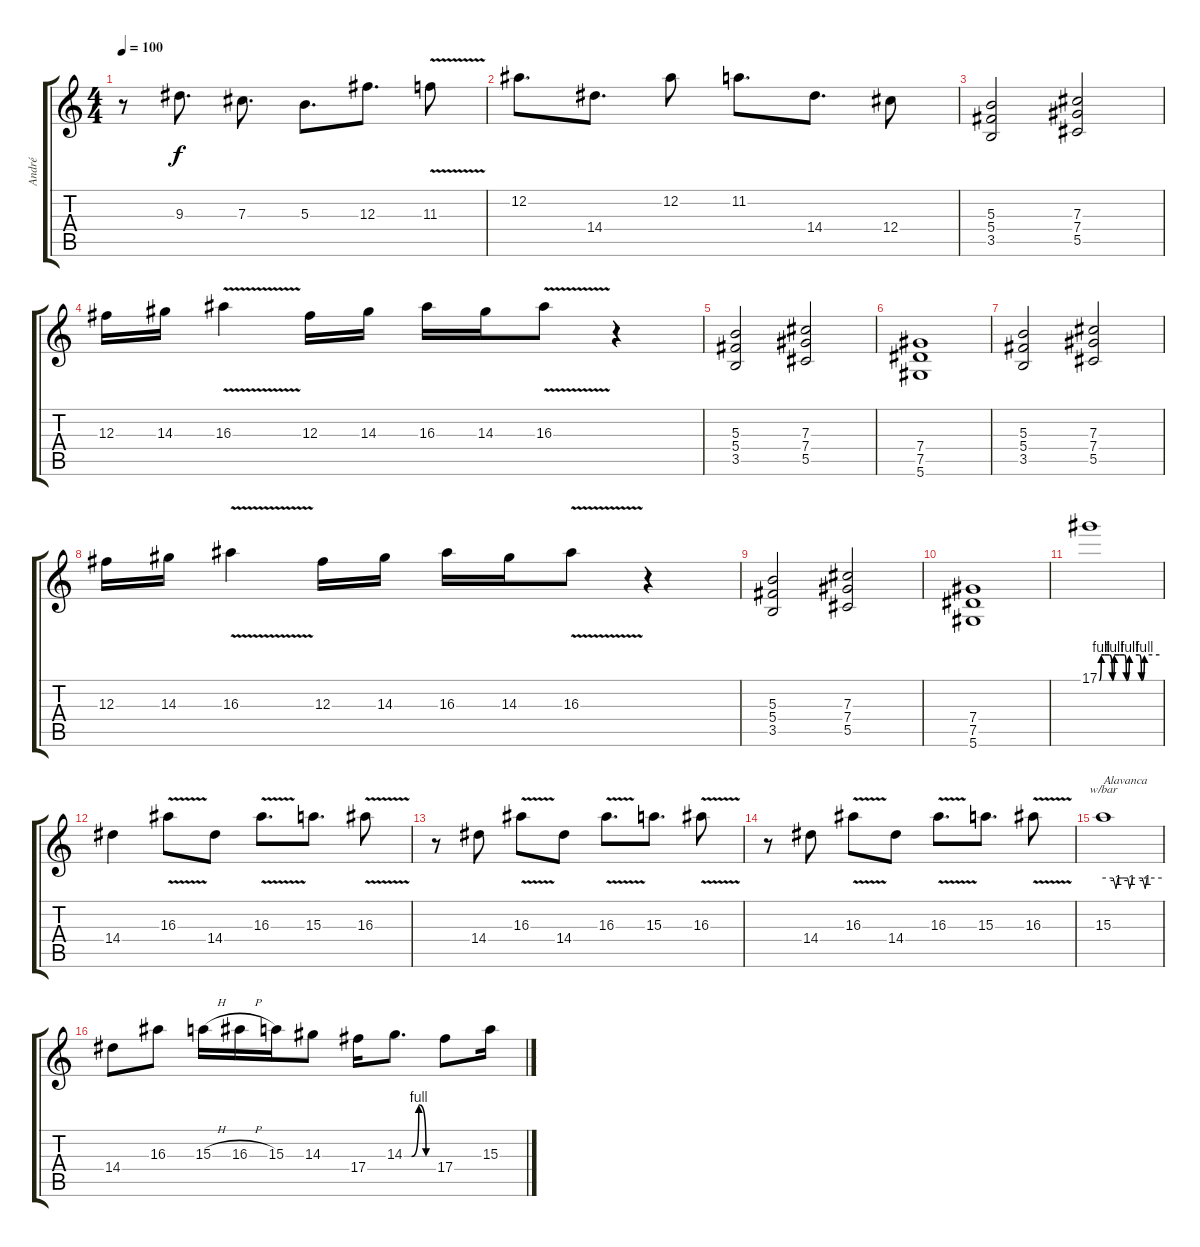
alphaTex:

\track ("André" "André") {instrument distortionguitar}
\staff {score tabs}
\tuning (Eb4 Bb3 Gb3 Db3 Ab2 Eb2) {hide}
\ts (4 4)
\tempo 100
\clef g2
\ks c
r.8{dy f} 9.3.8{d} 7.3.8{d} 5.3.8{d} 12.3.8{d} 11.3{v}.8 |
12.2.8{d} 14.4.8{d} 12.2.8 11.2.8{d} 14.4.8{d} 12.4.8 |
(5.3 5.4 3.5).2 (7.3 7.4 5.5).2 |
12.3.16 14.3.16 16.3{v}.4 12.3.16 14.3.16 16.3.16 14.3.16 16.3{v}.8 r.4 |
(5.3 5.4 3.5).2 (7.3 7.4 5.5).2 |
(7.4 7.5 5.6).1 |
(5.3 5.4 3.5).2 (7.3 7.4 5.5).2 |
12.3.16 14.3.16 16.3{v}.4 12.3.16 14.3.16 16.3.16 14.3.16 16.3{v}.8 r.4 |
(5.3 5.4 3.5).2 (7.3 7.4 5.5).2 |
(7.4 7.5 5.6).1 |
17.1{be (custom 0 0 2 4 5 4 10 4 13 0 15 4 20 4 25 4 27 0 30 4 40 4 42 0 45 4 60 4)}.1 |
14.4.4 16.3{v}.8 14.4.8 16.3{v}.8{d} 15.3.8{d} 16.3{v}.8 |
r.8 14.4.8 16.3{v}.8 14.4.8 16.3{v}.8{d} 15.3.8{d} 16.3{v}.8 |
r.8 14.4.8 16.3{v}.8 14.4.8 16.3{v}.8{d} 15.3.8{d} 16.3{v}.8 |
15.3.1{tbe (custom default 0 0 10 0 13 -4 15 0 20 0 25 0 27 -4 30 0 40 0 43 -4 45 0 60 0) txt "Alavanca"} |
14.4.8 16.3.8 15.3{h}.16 16.3{h}.16 15.3.16 14.3.8 17.4.16 14.3{be (custom 0 0 15 0 30 4 45 0 60 0)}.8{d} 17.4.8 15.3.16
